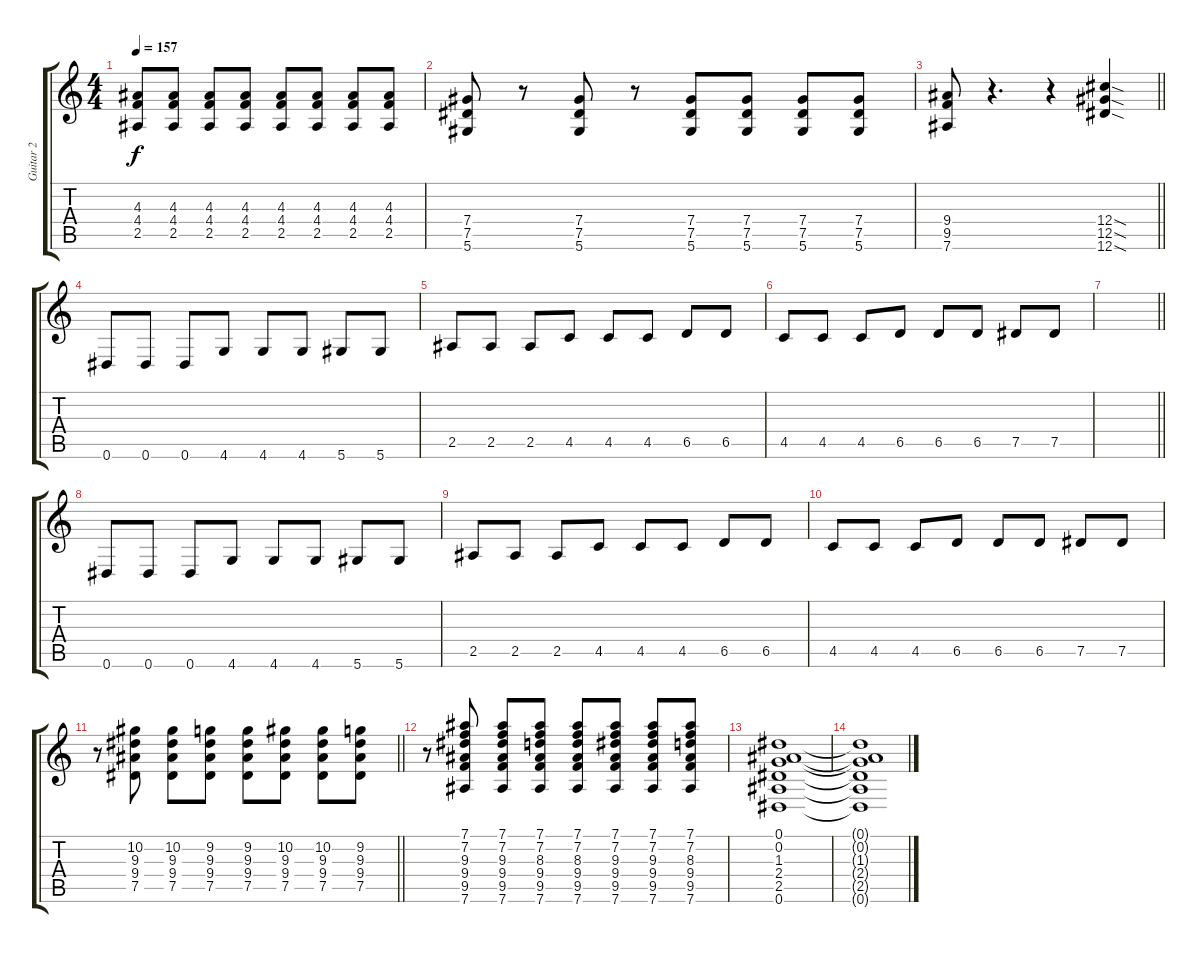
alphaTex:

\track ("Guitar 2" "Guitar 2") {instrument overdrivenguitar bank 255}
\staff {score tabs}
\tuning (Eb4 Bb3 Gb3 Db3 Ab2 Eb2) {hide}
\ts (4 4)
\tempo 157
\clef g2
\ks c
(4.3 4.4 2.5).8{dy f} (4.3 4.4 2.5).8 (4.3 4.4 2.5).8 (4.3 4.4 2.5).8 (4.3 4.4 2.5).8 (4.3 4.4 2.5).8 (4.3 4.4 2.5).8 (4.3 4.4 2.5).8 |
(7.4 7.5 5.6).8 r.8 (7.4 7.5 5.6).8 r.8 (7.4 7.5 5.6).8 (7.4 7.5 5.6).8 (7.4 7.5 5.6).8 (7.4 7.5 5.6).8 |
\barLineRight lightlight
(9.4 9.5 7.6).8 r.4{d} r.4 (12.4{sod} 12.5{sod} 12.6{sod}).4 |
0.6.8 0.6.8 0.6.8 4.6.8 4.6.8 4.6.8 5.6.8 5.6.8 |
2.5.8 2.5.8 2.5.8 4.5.8 4.5.8 4.5.8 6.5.8 6.5.8 |
4.5.8 4.5.8 4.5.8 6.5.8 6.5.8 6.5.8 7.5.8 7.5.8 |
\barLineRight lightlight
|
0.6.8 0.6.8 0.6.8 4.6.8 4.6.8 4.6.8 5.6.8 5.6.8 |
2.5.8 2.5.8 2.5.8 4.5.8 4.5.8 4.5.8 6.5.8 6.5.8 |
4.5.8 4.5.8 4.5.8 6.5.8 6.5.8 6.5.8 7.5.8 7.5.8 |
\barLineRight lightlight
r.8 (10.2 9.3 9.4 7.5).8 (10.2 9.3 9.4 7.5).8 (9.2 9.3 9.4 7.5).8 (9.2 9.3 9.4 7.5).8 (10.2 9.3 9.4 7.5).8 (10.2 9.3 9.4 7.5).8 (9.2 9.3 9.4 7.5).8 |
r.8 (7.1 7.2 9.3 9.4 9.5 7.6).8 (7.1 7.2 9.3 9.4 9.5 7.6).8 (7.1 7.2 8.3 9.4 9.5 7.6).8 (7.1 7.2 8.3 9.4 9.5 7.6).8 (7.1 7.2 9.3 9.4 9.5 7.6).8 (7.1 7.2 9.3 9.4 9.5 7.6).8 (7.1 7.2 8.3 9.4 9.5 7.6).8 |
(0.1 0.2 1.3 2.4 2.5 0.6).1 |
(0.1{t} 0.2{t} 1.3{t} 2.4{t} 2.5{t} 0.6{t}).1
